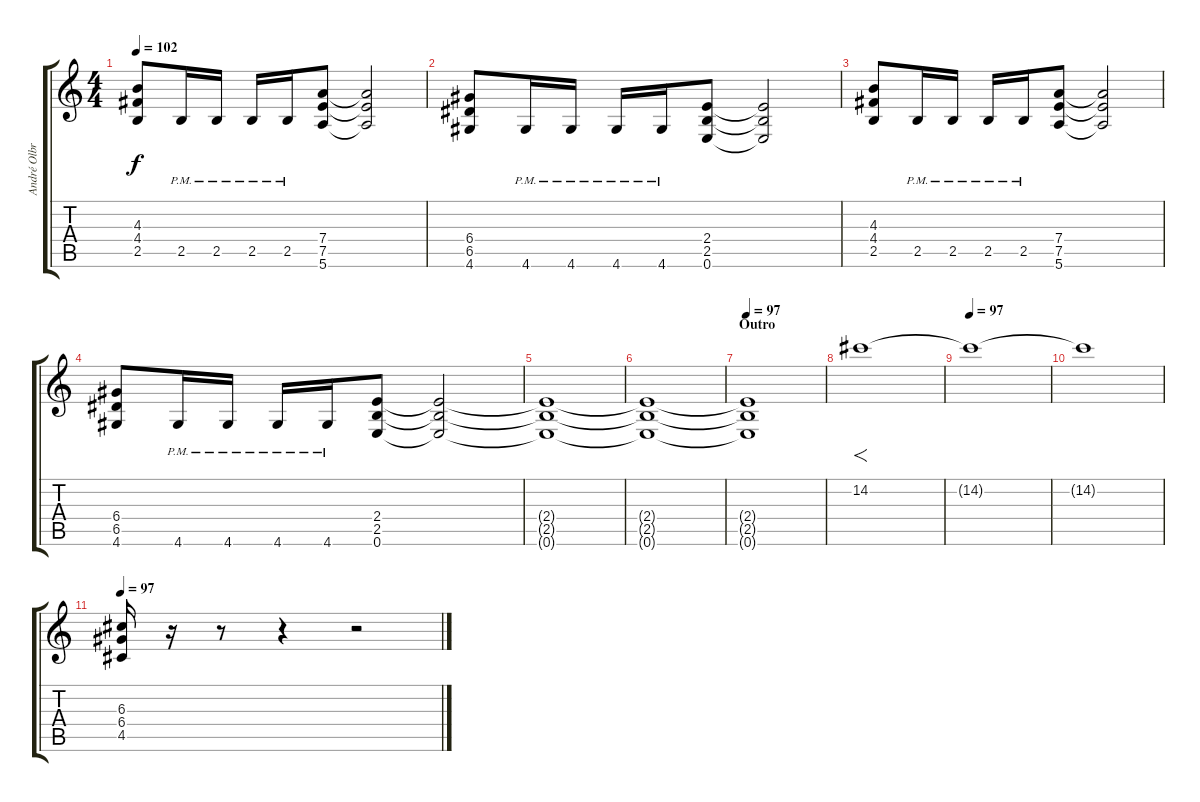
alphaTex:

\track ("André Olbrich" "André Olbr") {instrument overdrivenguitar}
\staff {score tabs}
\tuning (E4 B3 G3 D3 A2 E2) {hide}
\ts (4 4)
\tempo 102
\clef g2
\ks c
(4.3 4.4 2.5).8{dy f} 2.5{pm}.16 2.5{pm}.16 2.5{pm}.16 2.5{pm}.16 (7.4 7.5 5.6).8 (7.4{t} 7.5{t} 5.6{t}).2 |
(6.4 6.5 4.6).8 4.6{pm}.16 4.6{pm}.16 4.6{pm}.16 4.6{pm}.16 (2.4 2.5 0.6).8 (2.4{t} 2.5{t} 0.6{t}).2 |
(4.3 4.4 2.5).8 2.5{pm}.16 2.5{pm}.16 2.5{pm}.16 2.5{pm}.16 (7.4 7.5 5.6).8 (7.4{t} 7.5{t} 5.6{t}).2 |
(6.4 6.5 4.6).8 4.6{pm}.16 4.6{pm}.16 4.6{pm}.16 4.6{pm}.16 (2.4 2.5 0.6).8 (2.4{t} 2.5{t} 0.6{t}).2 |
(2.4{t} 2.5{t} 0.6{t}).1 |
(2.4{t} 2.5{t} 0.6{t}).1{volume 5} |
\section ("" "Outro")
\tempo 97
(2.4{t} 2.5{t} 0.6{t}).1 |
14.2.1{f volume 7} |
\tempo 97
14.2{t}.1 |
14.2{t}.1 |
\tempo 97
(6.3 6.4 4.5).16 r.16 r.8 r.4 r.2
